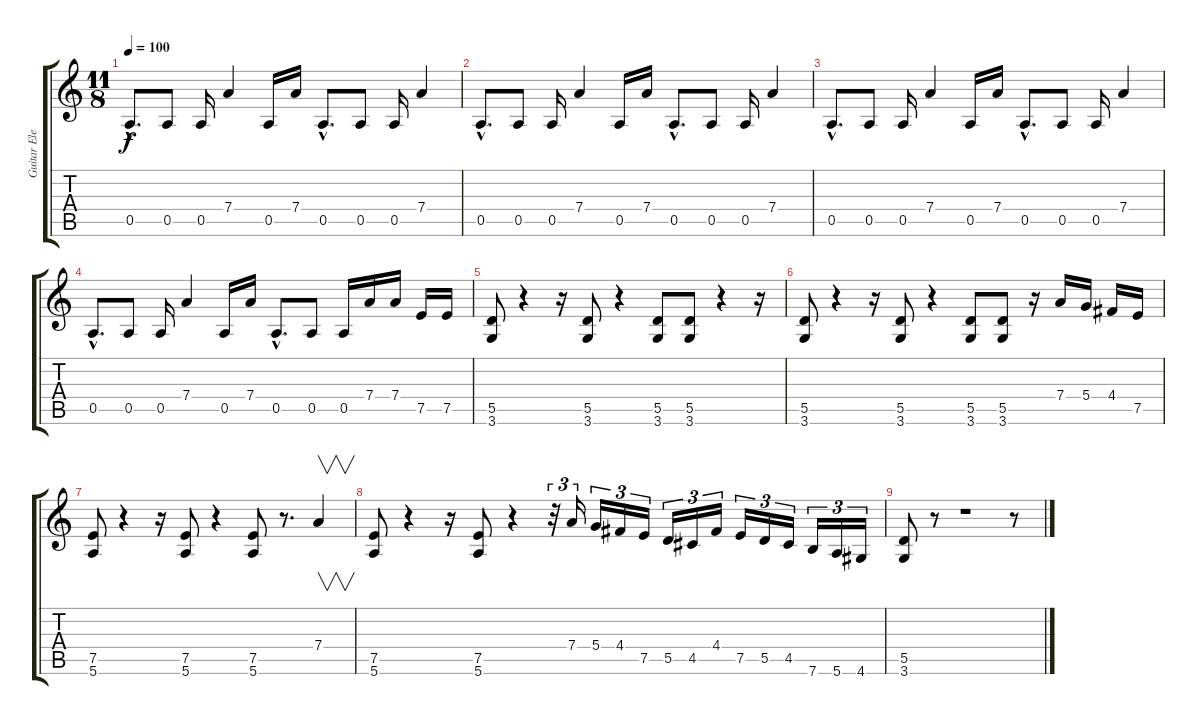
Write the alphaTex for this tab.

\track ("Guitar Eletric" "Guitar Ele") {instrument distortionguitar}
\staff {score tabs}
\tuning (E4 B3 G3 D3 A2 E2) {hide}
\ts (11 8)
\tempo 100
\clef g2
\ks c
0.5{hac}.8{d dy f} 0.5.8 0.5.16 7.4.4 0.5.16 7.4.16 0.5{hac}.8{d} 0.5.8 0.5.16 7.4.4 |
0.5{hac}.8{d} 0.5.8 0.5.16 7.4.4 0.5.16 7.4.16 0.5{hac}.8{d} 0.5.8 0.5.16 7.4.4 |
0.5{hac}.8{d} 0.5.8 0.5.16 7.4.4 0.5.16 7.4.16 0.5{hac}.8{d} 0.5.8 0.5.16 7.4.4 |
0.5{hac}.8{d} 0.5.8 0.5.16 7.4.4 0.5.16 7.4.16 0.5{hac}.8{d} 0.5.8 0.5.16 7.4.16 7.4.16 7.5.16 7.5.16 |
(5.5 3.6).8 r.4 r.16 (5.5 3.6).8 r.4 (5.5 3.6).8 (5.5 3.6).8 r.4 r.16 |
(5.5 3.6).8 r.4 r.16 (5.5 3.6).8 r.4 (5.5 3.6).8 (5.5 3.6).8 r.16 7.4.16 5.4.16 4.4.16 7.5.16 |
(7.5 5.6).8 r.4 r.16 (7.5 5.6).8 r.4 (7.5 5.6).8 r.8{d} 7.4.4{v} |
(7.5 5.6).8 r.4 r.16 (7.5 5.6).8 r.4 r.32{tu (3 2)} 7.4.16{tu (3 2)} 5.4.16{tu (3 2)} 4.4.16{tu (3 2)} 7.5.16{tu (3 2)} 5.5.16{tu (3 2)} 4.5.16{tu (3 2)} 4.4.16{tu (3 2)} 7.5.16{tu (3 2)} 5.5.16{tu (3 2)} 4.5.16{tu (3 2)} 7.6.16{tu (3 2)} 5.6.16{tu (3 2)} 4.6.16{tu (3 2)} |
(5.5 3.6).8 r.8 r.1 r.8
